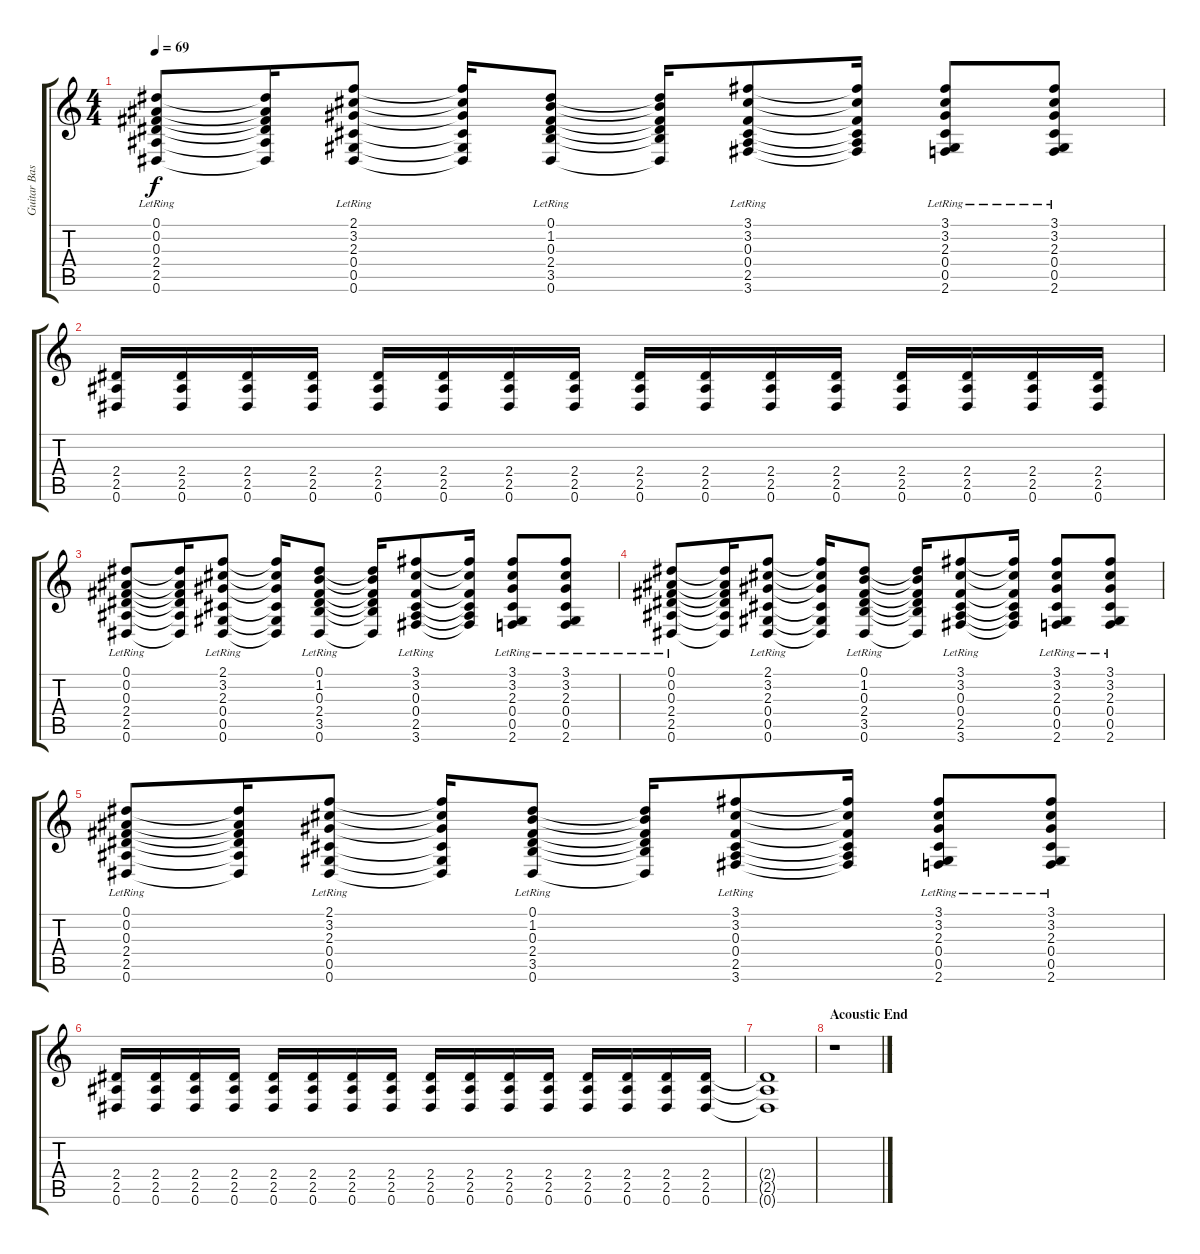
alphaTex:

\track ("Guitar Base" "Guitar Bas") {instrument overdrivenguitar}
\staff {score tabs}
\tuning (Eb4 Bb3 Gb3 Db3 Ab2 Eb2) {hide}
\ts (4 4)
\tempo 69
\clef g2
\ks c
(0.1{lr} 0.2{lr} 0.3{lr} 2.4{lr} 2.5{lr} 0.6{lr}).8{dy f} (0.1{t} 0.2{t} 0.3{t} 2.4{t} 2.5{t} 0.6{t}).16 (2.1{lr} 3.2{lr} 2.3{lr} 0.4{lr} 0.5{lr} 0.6{lr}).8 (2.1{t} 3.2{t} 2.3{t} 0.4{t} 0.5{t} 0.6{t}).16 (0.1{lr} 1.2{lr} 0.3{lr} 2.4{lr} 3.5{lr} 0.6{lr}).8 (0.1{t} 1.2{t} 0.3{t} 2.4{t} 3.5{t} 0.6{t}).16 (3.1{lr} 3.2{lr} 0.3{lr} 0.4{lr} 2.5{lr} 3.6{lr}).8 (3.1{t} 3.2{t} 0.3{t} 0.4{t} 2.5{t} 3.6{t}).16 (3.1{lr} 3.2{lr} 2.3{lr} 0.4{lr} 0.5{lr} 2.6{lr}).8 (3.1 3.2 2.3 0.4{lr} 0.5{lr} 2.6{lr}).8 |
(2.4 2.5 0.6).16 (2.4 2.5 0.6).16 (2.4 2.5 0.6).16 (2.4 2.5 0.6).16 (2.4 2.5 0.6).16 (2.4 2.5 0.6).16 (2.4 2.5 0.6).16 (2.4 2.5 0.6).16 (2.4 2.5 0.6).16 (2.4 2.5 0.6).16 (2.4 2.5 0.6).16 (2.4 2.5 0.6).16 (2.4 2.5 0.6).16 (2.4 2.5 0.6).16 (2.4 2.5 0.6).16 (2.4 2.5 0.6).16 |
(0.1{lr} 0.2{lr} 0.3{lr} 2.4{lr} 2.5{lr} 0.6{lr}).8 (0.1{t} 0.2{t} 0.3{t} 2.4{t} 2.5{t} 0.6{t}).16 (2.1{lr} 3.2{lr} 2.3{lr} 0.4{lr} 0.5{lr} 0.6{lr}).8 (2.1{t} 3.2{t} 2.3{t} 0.4{t} 0.5{t} 0.6{t}).16 (0.1{lr} 1.2{lr} 0.3{lr} 2.4{lr} 3.5{lr} 0.6{lr}).8 (0.1{t} 1.2{t} 0.3{t} 2.4{t} 3.5{t} 0.6{t}).16 (3.1{lr} 3.2{lr} 0.3{lr} 0.4{lr} 2.5{lr} 3.6{lr}).8 (3.1{t} 3.2{t} 0.3{t} 0.4{t} 2.5{t} 3.6{t}).16 (3.1{lr} 3.2{lr} 2.3{lr} 0.4{lr} 0.5{lr} 2.6{lr}).8 (3.1 3.2 2.3 0.4{lr} 0.5{lr} 2.6{lr}).8 |
(0.1{lr} 0.2{lr} 0.3{lr} 2.4{lr} 2.5{lr} 0.6{lr}).8 (0.1{t} 0.2{t} 0.3{t} 2.4{t} 2.5{t} 0.6{t}).16 (2.1{lr} 3.2{lr} 2.3{lr} 0.4{lr} 0.5{lr} 0.6{lr}).8 (2.1{t} 3.2{t} 2.3{t} 0.4{t} 0.5{t} 0.6{t}).16 (0.1{lr} 1.2{lr} 0.3{lr} 2.4{lr} 3.5{lr} 0.6{lr}).8 (0.1{t} 1.2{t} 0.3{t} 2.4{t} 3.5{t} 0.6{t}).16 (3.1{lr} 3.2{lr} 0.3{lr} 0.4{lr} 2.5{lr} 3.6{lr}).8 (3.1{t} 3.2{t} 0.3{t} 0.4{t} 2.5{t} 3.6{t}).16 (3.1{lr} 3.2{lr} 2.3{lr} 0.4{lr} 0.5{lr} 2.6{lr}).8 (3.1 3.2 2.3 0.4{lr} 0.5{lr} 2.6{lr}).8 |
(0.1{lr} 0.2{lr} 0.3{lr} 2.4{lr} 2.5{lr} 0.6{lr}).8 (0.1{t} 0.2{t} 0.3{t} 2.4{t} 2.5{t} 0.6{t}).16 (2.1{lr} 3.2{lr} 2.3{lr} 0.4{lr} 0.5{lr} 0.6{lr}).8 (2.1{t} 3.2{t} 2.3{t} 0.4{t} 0.5{t} 0.6{t}).16 (0.1{lr} 1.2{lr} 0.3{lr} 2.4{lr} 3.5{lr} 0.6{lr}).8 (0.1{t} 1.2{t} 0.3{t} 2.4{t} 3.5{t} 0.6{t}).16 (3.1{lr} 3.2{lr} 0.3{lr} 0.4{lr} 2.5{lr} 3.6{lr}).8 (3.1{t} 3.2{t} 0.3{t} 0.4{t} 2.5{t} 3.6{t}).16 (3.1{lr} 3.2{lr} 2.3{lr} 0.4{lr} 0.5{lr} 2.6{lr}).8 (3.1 3.2 2.3 0.4{lr} 0.5{lr} 2.6{lr}).8 |
(2.4 2.5 0.6).16 (2.4 2.5 0.6).16 (2.4 2.5 0.6).16 (2.4 2.5 0.6).16 (2.4 2.5 0.6).16 (2.4 2.5 0.6).16 (2.4 2.5 0.6).16 (2.4 2.5 0.6).16 (2.4 2.5 0.6).16 (2.4 2.5 0.6).16 (2.4 2.5 0.6).16 (2.4 2.5 0.6).16 (2.4 2.5 0.6).16 (2.4 2.5 0.6).16 (2.4 2.5 0.6).16 (2.4 2.5 0.6).16 |
(2.4{t} 2.5{t} 0.6{t}).1{volume 0} |
\section ("" "Acoustic End")
r.1
